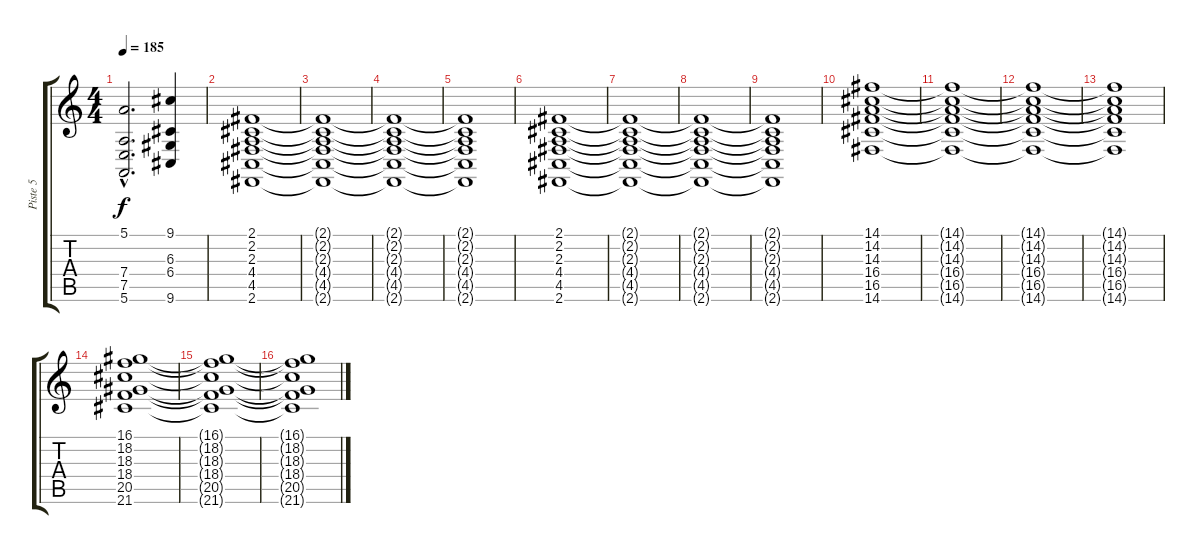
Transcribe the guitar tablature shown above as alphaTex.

\track ("Piste 5" "Piste 5") {instrument stringensemble1}
\staff {score tabs}
\tuning (E4 B3 G3 D3 A2 E2) {hide}
\ts (4 4)
\tempo 185
\clef g2
\ks c
(5.1{hac} 7.4{hac} 7.5{hac} 5.6{hac}).2{d dy f} (9.1 6.3 6.4 9.6).4 |
\section ("" "")
(2.1 2.2 2.3 4.4 4.5 2.6).1 |
(2.1{t} 2.2{t} 2.3{t} 4.4{t} 4.5{t} 2.6{t}).1 |
(2.1{t} 2.2{t} 2.3{t} 4.4{t} 4.5{t} 2.6{t}).1 |
(2.1{t} 2.2{t} 2.3{t} 4.4{t} 4.5{t} 2.6{t}).1 |
(2.1 2.2 2.3 4.4 4.5 2.6).1 |
(2.1{t} 2.2{t} 2.3{t} 4.4{t} 4.5{t} 2.6{t}).1 |
(2.1{t} 2.2{t} 2.3{t} 4.4{t} 4.5{t} 2.6{t}).1 |
(2.1{t} 2.2{t} 2.3{t} 4.4{t} 4.5{t} 2.6{t}).1 |
\section ("" "")
(14.1 14.2 14.3 16.4 16.5 14.6).1 |
(14.1{t} 14.2{t} 14.3{t} 16.4{t} 16.5{t} 14.6{t}).1 |
(14.1{t} 14.2{t} 14.3{t} 16.4{t} 16.5{t} 14.6{t}).1 |
(14.1{t} 14.2{t} 14.3{t} 16.4{t} 16.5{t} 14.6{t}).1 |
(16.1 18.2 18.3 18.4 20.5 21.6).1 |
(16.1{t} 18.2{t} 18.3{t} 18.4{t} 20.5{t} 21.6{t}).1 |
(16.1{t} 18.2{t} 18.3{t} 18.4{t} 20.5{t} 21.6{t}).1
